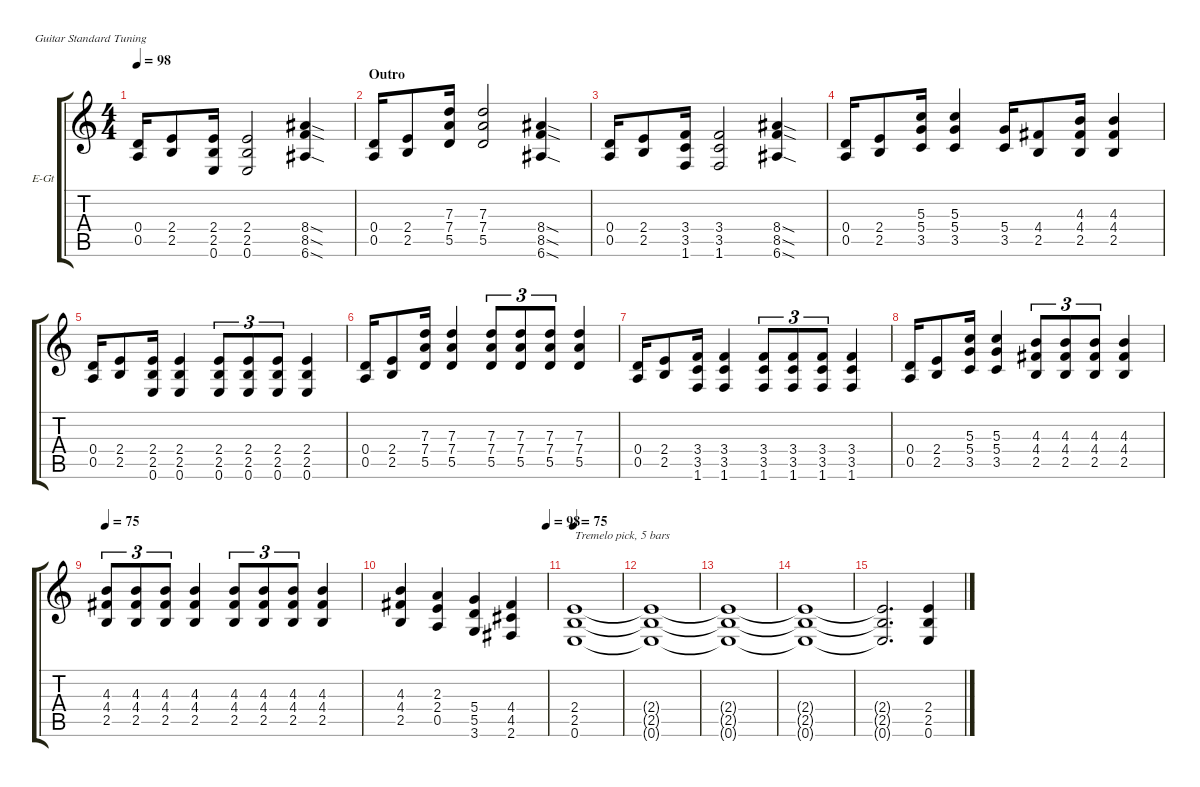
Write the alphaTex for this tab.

\hideDynamics
\bracketExtendMode groupsimilarinstruments
\firstSystemTrackNameOrientation horizontal
\otherSystemsTrackNameOrientation horizontal
\track ("Kirk Hammet" "E-Gt") {multiBarRest instrument distortionguitar}
\staff {score tabs}
\tuning (E4 B3 G3 D3 A2 E2)
\ts (4 4)
\tempo 98
\clef g2
\ks c
(0.4 0.5).16{dy f} (2.4 2.5).8 (2.4 2.5 0.6).16 (2.4 2.5 0.6).2 (8.4{sod} 8.5{sod} 6.6{sod}).4{dy mf} |
\section ("" "Outro")
(0.4 0.5).16{dy f} (2.4 2.5).8 (7.3 7.4 5.5).16 (7.3 7.4 5.5).2 (8.4{sod} 8.5{sod} 6.6{sod}).4{dy mf} |
(0.4 0.5).16{dy f} (2.4 2.5).8 (3.4 3.5 1.6).16 (3.4 3.5 1.6).2 (8.4{sod} 8.5{sod} 6.6{sod}).4{dy mf} |
(0.4 0.5).16{dy f} (2.4 2.5).8 (5.3 5.4 3.5).16 (5.3 5.4 3.5).4 (5.4 3.5).16 (4.4 2.5).8 (4.3 4.4 2.5).16 (4.3 4.4 2.5).4 |
(0.4 0.5).16 (2.4 2.5).8 (2.4 2.5 0.6).16 (2.4 2.5 0.6).4 (2.4 2.5 0.6).8{tu (3 2)} (2.4 2.5 0.6).8{tu (3 2)} (2.4 2.5 0.6).8{tu (3 2)} (2.4 2.5 0.6).4 |
(0.4 0.5).16 (2.4 2.5).8 (7.3 7.4 5.5).16 (7.3 7.4 5.5).4 (7.3 7.4 5.5).8{tu (3 2)} (7.3 7.4 5.5).8{tu (3 2)} (7.3 7.4 5.5).8{tu (3 2)} (7.3 7.4 5.5).4 |
(0.4 0.5).16 (2.4 2.5).8 (3.4 3.5 1.6).16 (3.4 3.5 1.6).4 (3.4 3.5 1.6).8{tu (3 2)} (3.4 3.5 1.6).8{tu (3 2)} (3.4 3.5 1.6).8{tu (3 2)} (3.4 3.5 1.6).4 |
(0.4 0.5).16 (2.4 2.5).8 (5.3 5.4 3.5).16 (5.3 5.4 3.5).4 (4.3 4.4 2.5).8{tu (3 2)} (4.3 4.4 2.5).8{tu (3 2)} (4.3 4.4 2.5).8{tu (3 2)} (4.3 4.4 2.5).4 |
\tempo 75
(4.3 4.4 2.5).8{tu (3 2)} (4.3 4.4 2.5).8{tu (3 2)} (4.3 4.4 2.5).8{tu (3 2)} (4.3 4.4 2.5).4 (4.3 4.4 2.5).8{tu (3 2)} (4.3 4.4 2.5).8{tu (3 2)} (4.3 4.4 2.5).8{tu (3 2)} (4.3 4.4 2.5).4 |
\tempo (98 1)
(4.3 4.4 2.5).4 (2.3 2.4 0.5).4 (5.4 5.5 3.6).4 (4.4 4.5 2.6).4 |
\tempo 75
(2.4 2.5 0.6).1{txt "Tremelo pick, 5 bars"} |
(2.4{t} 2.5{t} 0.6{t}).1 |
(2.4{t} 2.5{t} 0.6{t}).1 |
(2.4{t} 2.5{t} 0.6{t}).1 |
(2.4{t} 2.5{t} 0.6{t}).2{d} (2.4 2.5 0.6).4
